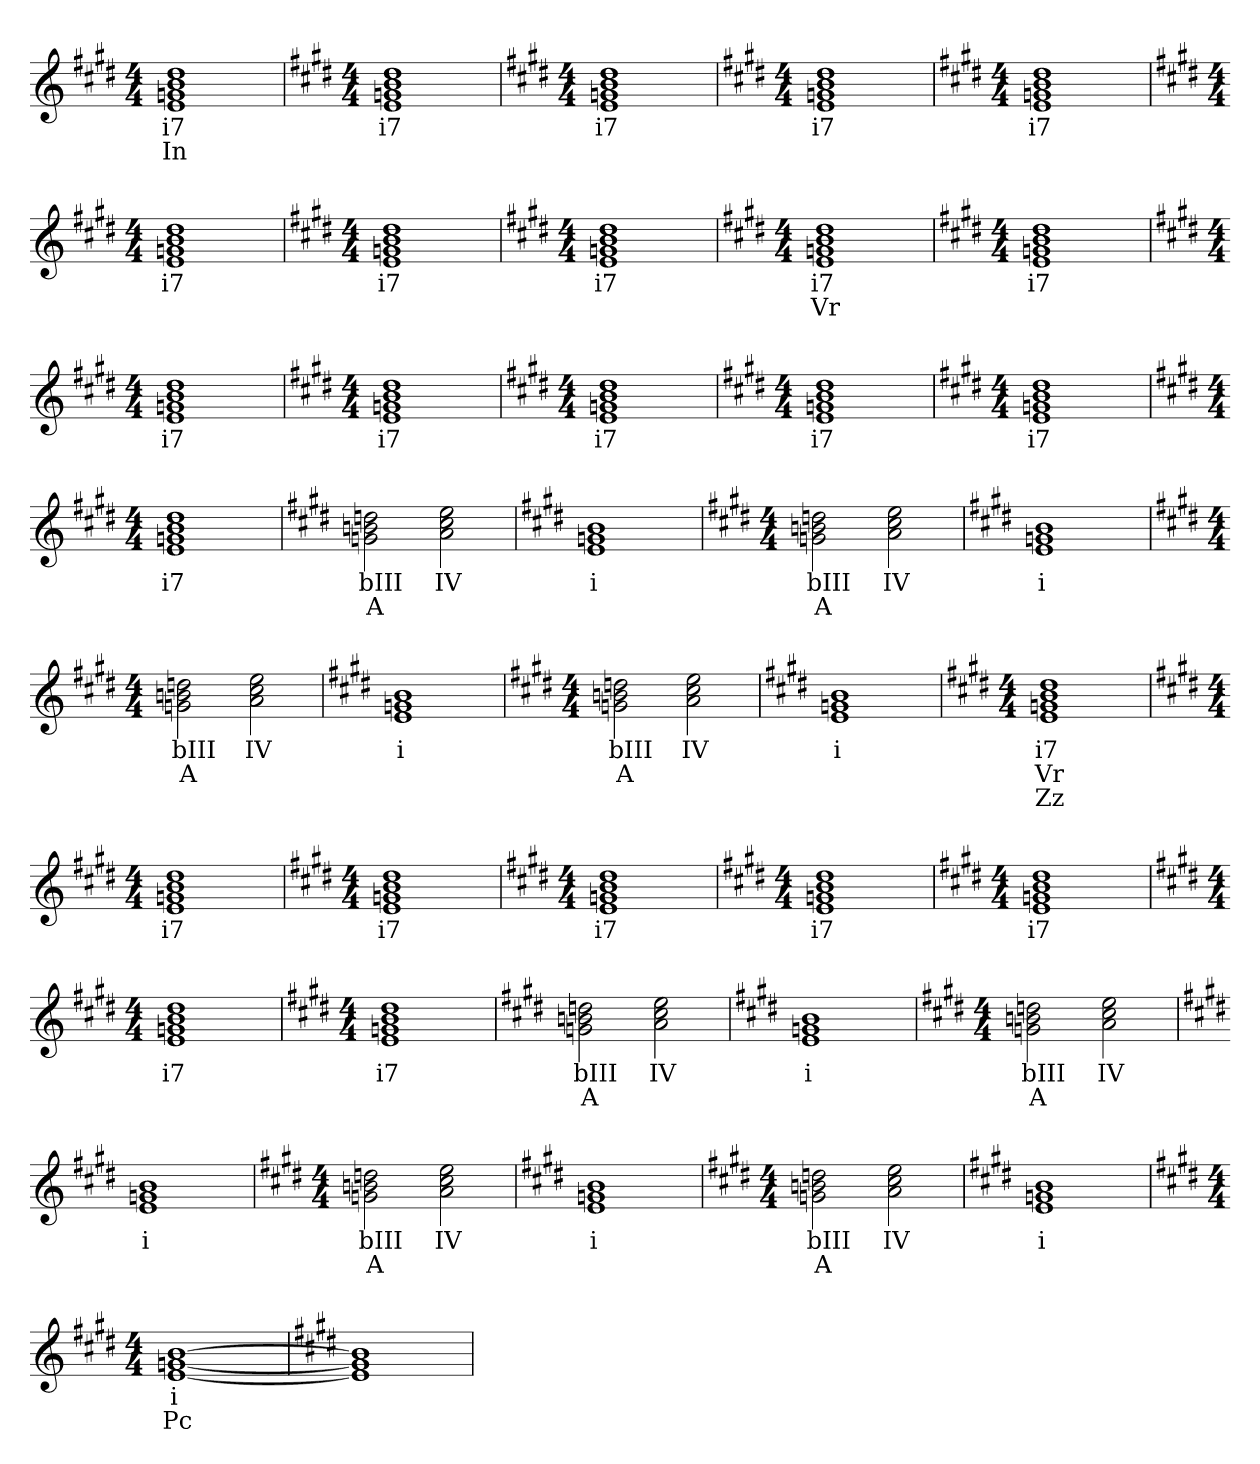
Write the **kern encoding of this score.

**kern	**text	**text	**text
*part1	*part1	*part1	*part1
*staff1	*staff1	*staff1	*staff1
*k[f#c#g#d#]	*	*	*
*E:	*	*	*
*M4/4	*	*	*
=	=	=	=
1e 1gn 1b 1dd#	i7	In	.
=	=	=	=
*k[f#c#g#d#]	*	*	*
*E:	*	*	*
*M4/4	*	*	*
1e 1gn 1b 1dd#	i7	.	.
=	=	=	=
*k[f#c#g#d#]	*	*	*
*E:	*	*	*
*M4/4	*	*	*
1e 1gn 1b 1dd#	i7	.	.
=	=	=	=
*k[f#c#g#d#]	*	*	*
*E:	*	*	*
*M4/4	*	*	*
1e 1gn 1b 1dd#	i7	.	.
=	=	=	=
*k[f#c#g#d#]	*	*	*
*E:	*	*	*
*M4/4	*	*	*
1e 1gn 1b 1dd#	i7	.	.
=	=	=	=
*k[f#c#g#d#]	*	*	*
*E:	*	*	*
*M4/4	*	*	*
1e 1gn 1b 1dd#	i7	.	.
=	=	=	=
*k[f#c#g#d#]	*	*	*
*E:	*	*	*
*M4/4	*	*	*
1e 1gn 1b 1dd#	i7	.	.
=	=	=	=
*k[f#c#g#d#]	*	*	*
*E:	*	*	*
*M4/4	*	*	*
1e 1gn 1b 1dd#	i7	.	.
=	=	=	=
*k[f#c#g#d#]	*	*	*
*E:	*	*	*
*M4/4	*	*	*
1e 1gn 1b 1dd#	i7	Vr	.
=	=	=	=
*k[f#c#g#d#]	*	*	*
*E:	*	*	*
*M4/4	*	*	*
1e 1gn 1b 1dd#	i7	.	.
=	=	=	=
*k[f#c#g#d#]	*	*	*
*E:	*	*	*
*M4/4	*	*	*
1e 1gn 1b 1dd#	i7	.	.
=	=	=	=
*k[f#c#g#d#]	*	*	*
*E:	*	*	*
*M4/4	*	*	*
1e 1gn 1b 1dd#	i7	.	.
=	=	=	=
*k[f#c#g#d#]	*	*	*
*E:	*	*	*
*M4/4	*	*	*
1e 1gn 1b 1dd#	i7	.	.
=	=	=	=
*k[f#c#g#d#]	*	*	*
*E:	*	*	*
*M4/4	*	*	*
1e 1gn 1b 1dd#	i7	.	.
=	=	=	=
*k[f#c#g#d#]	*	*	*
*E:	*	*	*
*M4/4	*	*	*
1e 1gn 1b 1dd#	i7	.	.
=	=	=	=
*k[f#c#g#d#]	*	*	*
*E:	*	*	*
*M4/4	*	*	*
1e 1gn 1b 1dd#	i7	.	.
=	=	=	=
*k[f#c#g#d#]	*	*	*
*E:	*	*	*
2gn 2bn 2ddn	bIII	A	.
2a 2cc# 2ee	IV	.	.
=	=	=	=
*k[f#c#g#d#]	*	*	*
*E:	*	*	*
1e 1gn 1b	i	.	.
=	=	=	=
*k[f#c#g#d#]	*	*	*
*E:	*	*	*
*M4/4	*	*	*
2gn 2bn 2ddn	bIII	A	.
2a 2cc# 2ee	IV	.	.
=	=	=	=
*k[f#c#g#d#]	*	*	*
*E:	*	*	*
1e 1gn 1b	i	.	.
=	=	=	=
*k[f#c#g#d#]	*	*	*
*E:	*	*	*
*M4/4	*	*	*
2gn 2bn 2ddn	bIII	A	.
2a 2cc# 2ee	IV	.	.
=	=	=	=
*k[f#c#g#d#]	*	*	*
*E:	*	*	*
1e 1gn 1b	i	.	.
=	=	=	=
*k[f#c#g#d#]	*	*	*
*E:	*	*	*
*M4/4	*	*	*
2gn 2bn 2ddn	bIII	A	.
2a 2cc# 2ee	IV	.	.
=	=	=	=
*k[f#c#g#d#]	*	*	*
*E:	*	*	*
1e 1gn 1b	i	.	.
=	=	=	=
*k[f#c#g#d#]	*	*	*
*E:	*	*	*
*M4/4	*	*	*
1e 1gn 1b 1dd#	i7	Vr	Zz
=	=	=	=
*k[f#c#g#d#]	*	*	*
*E:	*	*	*
*M4/4	*	*	*
1e 1gn 1b 1dd#	i7	.	.
=	=	=	=
*k[f#c#g#d#]	*	*	*
*E:	*	*	*
*M4/4	*	*	*
1e 1gn 1b 1dd#	i7	.	.
=	=	=	=
*k[f#c#g#d#]	*	*	*
*E:	*	*	*
*M4/4	*	*	*
1e 1gn 1b 1dd#	i7	.	.
=	=	=	=
*k[f#c#g#d#]	*	*	*
*E:	*	*	*
*M4/4	*	*	*
1e 1gn 1b 1dd#	i7	.	.
=	=	=	=
*k[f#c#g#d#]	*	*	*
*E:	*	*	*
*M4/4	*	*	*
1e 1gn 1b 1dd#	i7	.	.
=	=	=	=
*k[f#c#g#d#]	*	*	*
*E:	*	*	*
*M4/4	*	*	*
1e 1gn 1b 1dd#	i7	.	.
=	=	=	=
*k[f#c#g#d#]	*	*	*
*E:	*	*	*
*M4/4	*	*	*
1e 1gn 1b 1dd#	i7	.	.
=	=	=	=
*k[f#c#g#d#]	*	*	*
*E:	*	*	*
2gn 2bn 2ddn	bIII	A	.
2a 2cc# 2ee	IV	.	.
=	=	=	=
*k[f#c#g#d#]	*	*	*
*E:	*	*	*
1e 1gn 1b	i	.	.
=	=	=	=
*k[f#c#g#d#]	*	*	*
*E:	*	*	*
*M4/4	*	*	*
2gn 2bn 2ddn	bIII	A	.
2a 2cc# 2ee	IV	.	.
=	=	=	=
*k[f#c#g#d#]	*	*	*
*E:	*	*	*
1e 1gn 1b	i	.	.
=	=	=	=
*k[f#c#g#d#]	*	*	*
*E:	*	*	*
*M4/4	*	*	*
2gn 2bn 2ddn	bIII	A	.
2a 2cc# 2ee	IV	.	.
=	=	=	=
*k[f#c#g#d#]	*	*	*
*E:	*	*	*
1e 1gn 1b	i	.	.
=	=	=	=
*k[f#c#g#d#]	*	*	*
*E:	*	*	*
*M4/4	*	*	*
2gn 2bn 2ddn	bIII	A	.
2a 2cc# 2ee	IV	.	.
=	=	=	=
*k[f#c#g#d#]	*	*	*
*E:	*	*	*
1e 1gn 1b	i	.	.
=	=	=	=
*k[f#c#g#d#]	*	*	*
*E:	*	*	*
*M4/4	*	*	*
[1e [1gn [1b	i	Pc	.
=	=	=	=
*k[f#c#g#d#]	*	*	*
*E:	*	*	*
1e] 1gn] 1b]	.	.	.
=	=	=	=
*-	*-	*-	*-
